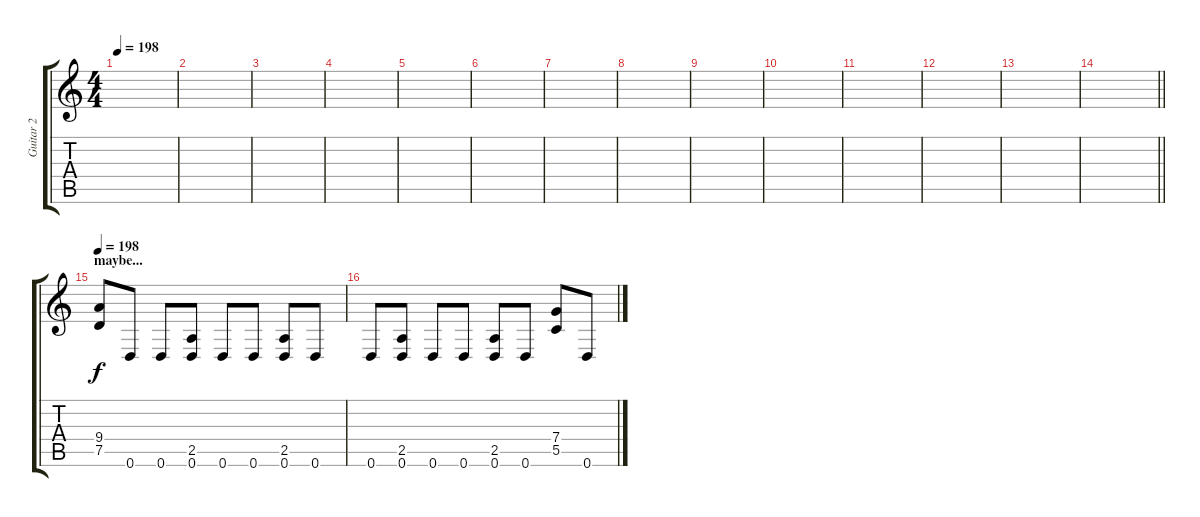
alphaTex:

\track ("Guitar 2" "Guitar 2") {instrument distortionguitar}
\staff {score tabs}
\tuning (D4 A3 F3 C3 G2 D2) {hide}
\ts (4 4)
\tempo 198
\clef g2
\ks c
|
|
|
|
|
|
|
|
|
|
|
|
|
\barLineRight lightlight
|
\section ("" "maybe...")
\tempo 198
(9.4 7.5).8 0.6.8 0.6.8 (2.5 0.6).8 0.6.8 0.6.8 (2.5 0.6).8 0.6.8 |
0.6.8 (2.5 0.6).8 0.6.8 0.6.8 (2.5 0.6).8 0.6.8 (7.4 5.5).8 0.6.8
